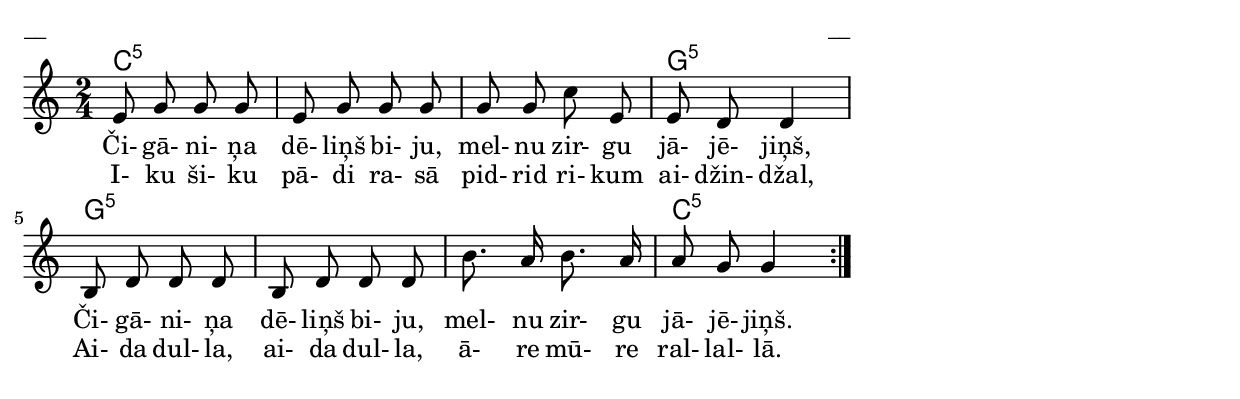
\version "2.13.16"
%\header {
%    title = "Čigāniņa dēliņš biju"
%}
\paper {
line-width = 14\cm
left-margin = 0.4\cm
between-system-padding = 0.1\cm
between-system-space = 0.1\cm
}
\layout {
indent = #0
ragged-last = ##f
}


chordsA = \chordmode {
\time 2/4
c2:5 | c2:5 | c2:5 | g2:5 | 
g2:5 | g2:5 | g2:5 | c2:5 | 
}


voiceA = \relative c' {
\clef "treble"
\key c \major
\time 2/4
\repeat volta 2 { 
%MS
e8 g g g |
e8 g g g |
g8 g c e, |
%ME
e8 d d4 |
b8 d d d |
b8 d d d |
b'8. a16 b8. a16 |
a8 g g4 |
}
} 

lyricAA = \lyricmode {
Či- gā- ni- ņa dē- liņš bi- ju, 
mel- nu zir- gu jā- jē- jiņš,
Či- gā- ni- ņa dē- liņš bi- ju, 
mel- nu zir- gu jā- jē- jiņš.
}

lyricAB = \lyricmode {
I- ku ši- ku pā- di ra- sā 
pid- rid ri- kum ai- džin- džal,
Ai- da dul- la, ai- da dul- la, 
ā- re mū- re ral- lal- lā.
}

fullScore = <<
\new ChordNames { 
\set chordChanges = ##t
\chordsA 
}
\new Staff {
<<
\new Voice = "voiceA" { \oneVoice \autoBeamOff \voiceA }
\lyricsto "voiceA" \new Lyrics \lyricAA
\lyricsto "voiceA" \new Lyrics \lyricAB
>>
}
>>

\score {
\fullScore
\header { piece = "__" opus = "__" }
}
\markup { \with-color #(x11-color 'white) \sans \smaller "__" }
\score {
\unfoldRepeats
\fullScore
\midi {
\context { \Staff \remove "Staff_performer" }
\context { \Voice \consists "Staff_performer" }
}
}



